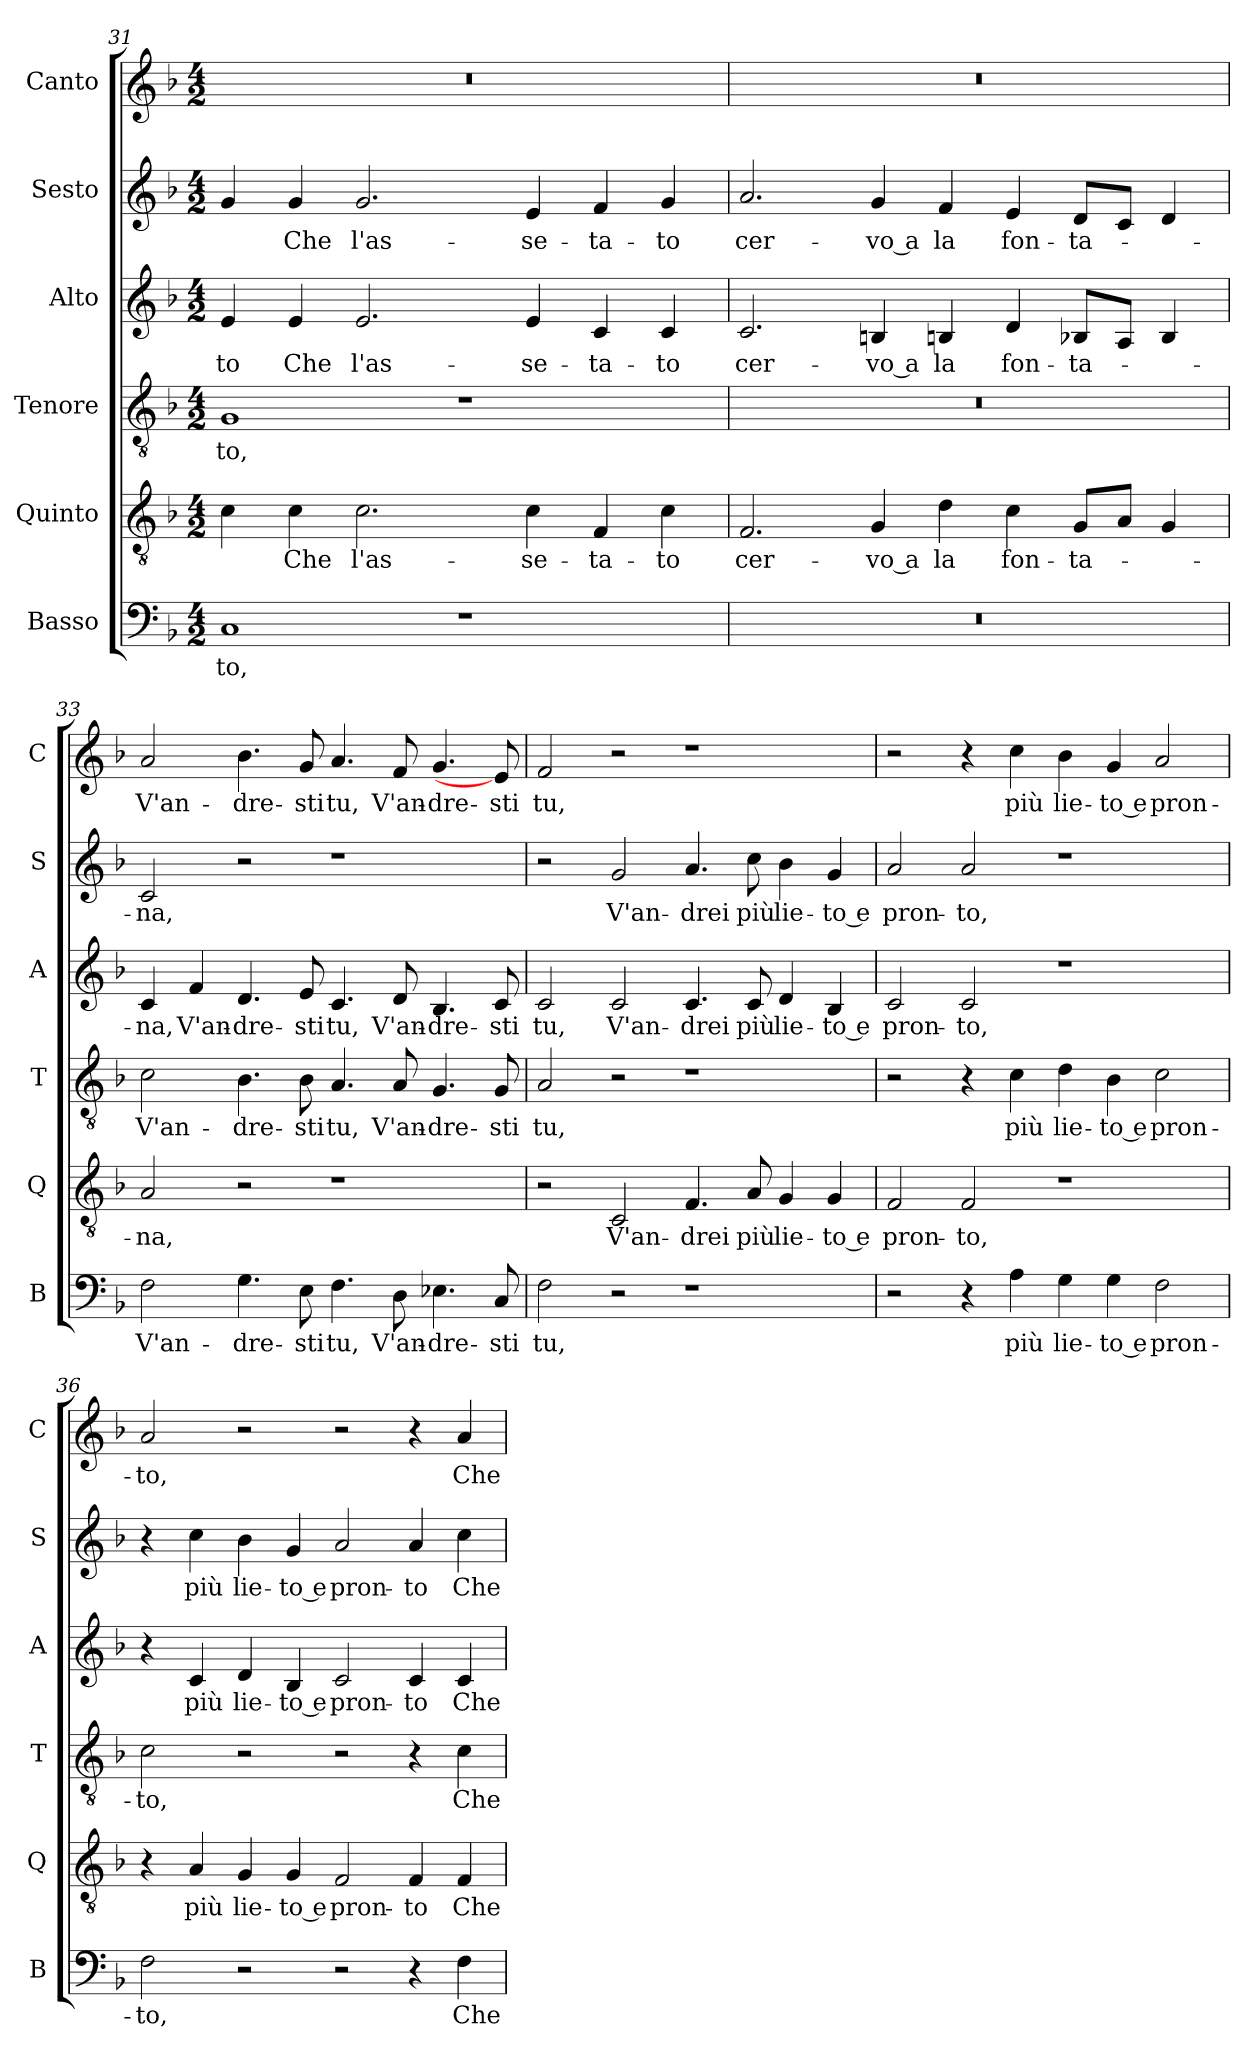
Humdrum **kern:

**kern	**text	**kern	**text	**kern	**text	**kern	**text	**kern	**text	**kern	**text
*part6	*part6	*part5	*part5	*part4	*part4	*part3	*part3	*part2	*part2	*part1	*part1
*staff6	*staff6	*staff5	*staff5	*staff4	*staff4	*staff3	*staff3	*staff2	*staff2	*staff1	*staff1
*I"Basso	*	*I"Quinto	*	*I"Tenore	*	*I"Alto	*	*I"Sesto	*	*I"Canto	*
*I'B	*	*I'Q	*	*I'T	*	*I'A	*	*I'S	*	*I'C	*
*clefF4	*	*clefGv2	*	*clefGv2	*	*clefG2	*	*clefG2	*	*clefG2	*
*k[b-]	*	*k[b-]	*	*k[b-]	*	*k[b-]	*	*k[b-]	*	*k[b-]	*
*M4/2	*	*M4/2	*	*M4/2	*	*M4/2	*	*M4/2	*	*M4/2	*
=31	=31	=31	=31	=31	=31	=31	=31	=31	=31	=31	=31
1C	-to,	4c	.	1G	-to,	4e	-to	4g	.	0r	.
.	.	4c	Che	.	.	4e	Che	4g	Che	.	.
.	.	2.c	l'as-	.	.	2.e	l'as-	2.g	l'as-	.	.
1r	.	.	.	1r	.	.	.	.	.	.	.
.	.	4c	-se-	.	.	4e	-se-	4e	-se-	.	.
.	.	4F	-ta-	.	.	4c	-ta-	4f	-ta-	.	.
.	.	4c	-to	.	.	4c	-to	4g	-to	.	.
=32	=32	=32	=32	=32	=32	=32	=32	=32	=32	=32	=32
0r	.	2.F	cer-	0r	.	2.c	cer-	2.a	cer-	0r	.
.	.	4G	-vo a	.	.	4Bn	-vo a	4g	-vo a	.	.
.	.	4d	la	.	.	4Bn	la	4f	la	.	.
.	.	4c	fon-	.	.	4d	fon-	4e	fon-	.	.
.	.	8GL	-ta-	.	.	8B-XL	-ta-	8dL	-ta-	.	.
.	.	8AJ	.	.	.	8AJ	.	8cJ	.	.	.
.	.	4G	.	.	.	4B-	.	4d	.	.	.
=33	=33	=33	=33	=33	=33	=33	=33	=33	=33	=33	=33
2F	V'an-	2A	-na,	2c	V'an-	4c	-na,	2c	-na,	2a	V'an-
.	.	.	.	.	.	4f	V'an-	.	.	.	.
4.G	-dre-	2r	.	4.B-	-dre-	4.d	-dre-	2r	.	4.b-	-dre-
8E	-sti	.	.	8B-	-sti	8e	-sti	.	.	8g	-sti
4.F	tu,	1r	.	4.A	tu,	4.c	tu,	1r	.	4.a	tu,
8D	V'an-	.	.	8A	V'an-	8d	V'an-	.	.	8f	V'an-
4.E-X	-dre-	.	.	4.G	-dre-	4.B-	-dre-	.	.	4.g	-dre-
8C	-sti	.	.	8G	-sti	8c	-sti	.	.	8e]	-sti
=34	=34	=34	=34	=34	=34	=34	=34	=34	=34	=34	=34
2F	tu,	2r	.	2A	tu,	2c	tu,	2r	.	2f	tu,
2r	.	2C	V'an-	2r	.	2c	V'an-	2g	V'an-	2r	.
1r	.	4.F	-drei	1r	.	4.c	-drei	4.a	-drei	1r	.
.	.	8A	più	.	.	8c	più	8cc	più	.	.
.	.	4G	lie-	.	.	4d	lie-	4b-	lie-	.	.
.	.	4G	-to e	.	.	4B-	-to e	4g	-to e	.	.
=35	=35	=35	=35	=35	=35	=35	=35	=35	=35	=35	=35
2r	.	2F	pron-	2r	.	2c	pron-	2a	pron-	2r	.
4r	.	2F	-to,	4r	.	2c	-to,	2a	-to,	4r	.
4A	più	.	.	4c	più	.	.	.	.	4cc	più
4G	lie-	1r	.	4d	lie-	1r	.	1r	.	4b-	lie-
4G	-to e	.	.	4B-	-to e	.	.	.	.	4g	-to e
2F	pron-	.	.	2c	pron-	.	.	.	.	2a	pron-
=36	=36	=36	=36	=36	=36	=36	=36	=36	=36	=36	=36
2F	-to,	4r	.	2c	-to,	4r	.	4r	.	2a	-to,
.	.	4A	più	.	.	4c	più	4cc	più	.	.
2r	.	4G	lie-	2r	.	4d	lie-	4b-	lie-	2r	.
.	.	4G	-to e	.	.	4B-	-to e	4g	-to e	.	.
2r	.	2F	pron-	2r	.	2c	pron-	2a	pron-	2r	.
4r	.	4F	-to	4r	.	4c	-to	4a	-to	4r	.
4F	Che	4F	Che	4c	Che	4c	Che	4cc	Che	4a	Che
=	=	=	=	=	=	=	=	=	=	=	=
*-	*-	*-	*-	*-	*-	*-	*-	*-	*-	*-	*-
